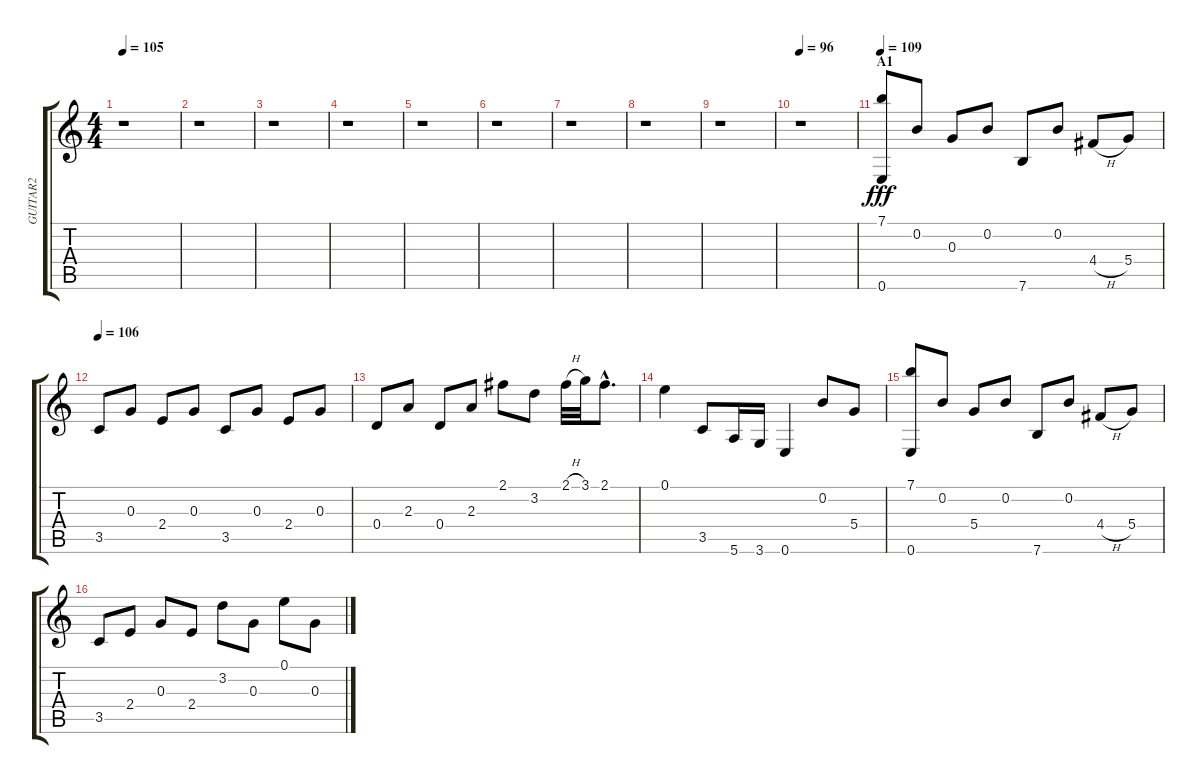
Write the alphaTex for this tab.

\track ("GUITAR2" "GUITAR2") {instrument acousticguitarsteel}
\staff {score tabs}
\tuning (E4 B3 G3 D3 A2 E2) {hide}
\ts (4 4)
\tempo 105
\clef g2
\ks c
r.1{dy fff} |
r.1 |
r.1 |
r.1 |
r.1 |
r.1 |
r.1 |
r.1 |
r.1 |
\tempo 96
r.1 |
\section ("" "A1")
\tempo 109
(7.1 0.6).8 0.2.8 0.3.8 0.2.8 7.6.8 0.2.8 4.4{h}.8 5.4.8 |
\tempo 106
3.5.8 0.3.8 2.4.8 0.3.8 3.5.8 0.3.8 2.4.8 0.3.8 |
0.4.8 2.3.8 0.4.8 2.3.8 2.1.8 3.2.8 2.1{h}.32 3.1.32 2.1{hac}.8{d} |
0.1.4 3.5.8 5.6.16 3.6.16 0.6.4 0.2.8 5.4.8 |
(7.1 0.6).8 0.2.8 5.4.8 0.2.8 7.6.8 0.2.8 4.4{h}.8 5.4.8 |
3.5.8 2.4.8 0.3.8 2.4.8 3.2.8 0.3.8 0.1.8 0.3.8
